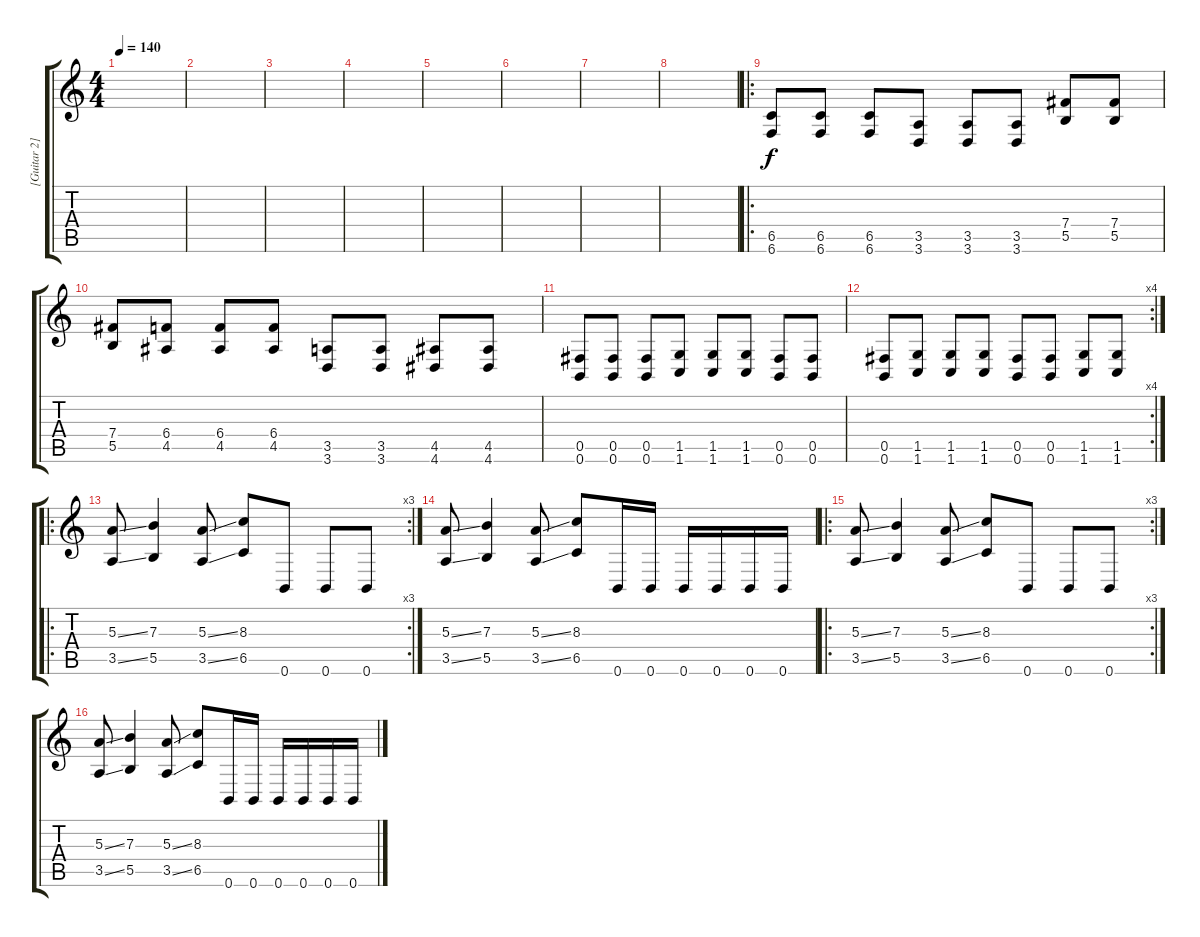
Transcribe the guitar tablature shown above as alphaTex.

\track ("[Guitar 2] Robb Flynn" "[Guitar 2]") {instrument distortionguitar}
\staff {score tabs}
\tuning (Db4 Ab3 E3 B2 Gb2 B1) {hide}
\ts (4 4)
\tempo 140
\clef g2
\ks c
|
|
|
|
|
|
|
|
\ro
(6.5 6.6).8 (6.5 6.6).8 (6.5 6.6).8 (3.5 3.6).8 (3.5 3.6).8 (3.5 3.6).8 (7.4 5.5).8 (7.4 5.5).8 |
(7.4 5.5).8 (6.4 4.5).8 (6.4 4.5).8 (6.4 4.5).8 (3.5 3.6).8 (3.5 3.6).8 (4.5 4.6).8 (4.5 4.6).8 |
(0.5 0.6).8 (0.5 0.6).8 (0.5 0.6).8 (1.5 1.6).8 (1.5 1.6).8 (1.5 1.6).8 (0.5 0.6).8 (0.5 0.6).8 |
\rc 4
(0.5 0.6).8 (1.5 1.6).8 (1.5 1.6).8 (1.5 1.6).8 (0.5 0.6).8 (0.5 0.6).8 (1.5 1.6).8 (1.5 1.6).8 |
\ro
\rc 3
(5.3{ss} 3.5{ss}).8 (7.3 5.5).4 (5.3{ss} 3.5{ss}).8 (8.3 6.5).8 0.6.8 0.6.8 0.6.8 |
(5.3{ss} 3.5{ss}).8 (7.3 5.5).4 (5.3{ss} 3.5{ss}).8 (8.3 6.5).8 0.6.16 0.6.16 0.6.16 0.6.16 0.6.16 0.6.16 |
\ro
\rc 3
(5.3{ss} 3.5{ss}).8 (7.3 5.5).4 (5.3{ss} 3.5{ss}).8 (8.3 6.5).8 0.6.8 0.6.8 0.6.8 |
(5.3{ss} 3.5{ss}).8 (7.3 5.5).4 (5.3{ss} 3.5{ss}).8 (8.3 6.5).8 0.6.16 0.6.16 0.6.16 0.6.16 0.6.16 0.6.16
